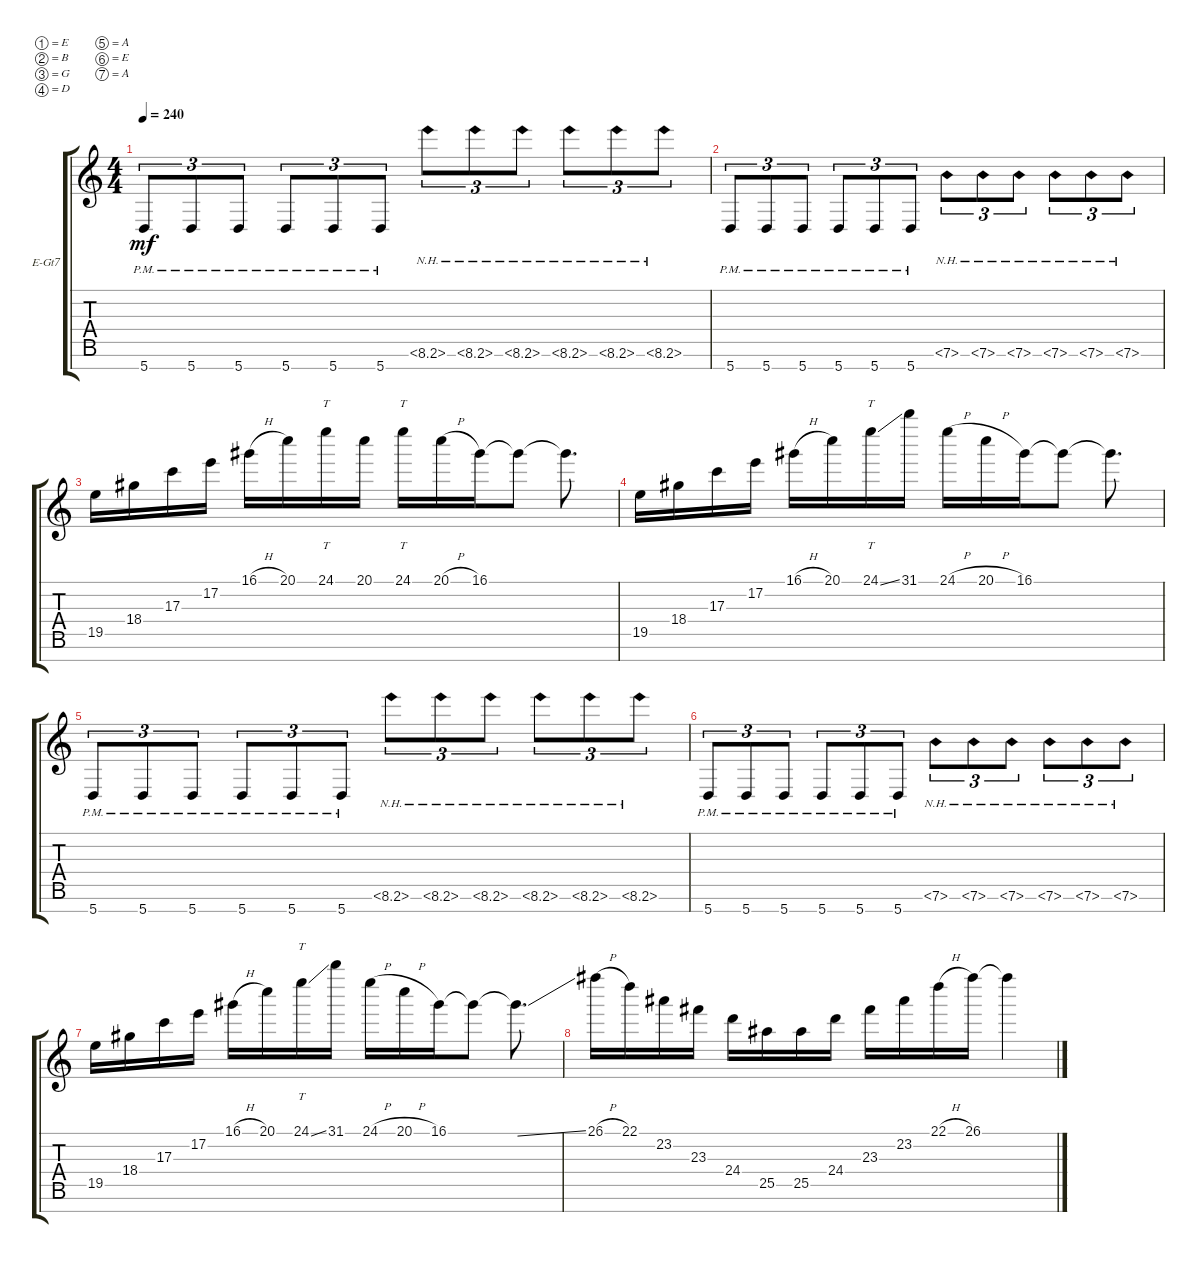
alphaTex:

\defaultSystemsLayout 4
\bracketExtendMode groupsimilarinstruments
\firstSystemTrackNameOrientation horizontal
\otherSystemsTrackNameOrientation horizontal
\track ("Electric Guitar" "E-Gt7") {instrument distortionguitar}
\staff {score tabs}
\tuning (E4 B3 G3 D3 A2 E2 A1)
\ts (4 4)
\tempo 240
\clef g2
\ks c
5.7{pm}.8{tu (3 2) dy mf} 5.7{pm}.8{tu (3 2)} 5.7{pm}.8{tu (3 2)} 5.7{pm}.8{tu (3 2)} 5.7{pm}.8{tu (3 2)} 5.7{pm}.8{tu (3 2)} 8.6{nh}.8{tu (3 2)} 8.6{nh}.8{tu (3 2)} 8.6{nh}.8{tu (3 2)} 8.6{nh}.8{tu (3 2)} 8.6{nh}.8{tu (3 2)} 8.6{nh}.8{tu (3 2)} |
5.7{pm}.8{tu (3 2)} 5.7{pm}.8{tu (3 2)} 5.7{pm}.8{tu (3 2)} 5.7{pm}.8{tu (3 2)} 5.7{pm}.8{tu (3 2)} 5.7{pm}.8{tu (3 2)} 7.6{nh}.8{tu (3 2)} 7.6{nh}.8{tu (3 2)} 7.6{nh}.8{tu (3 2)} 7.6{nh}.8{tu (3 2)} 7.6{nh}.8{tu (3 2)} 7.6{nh}.8{tu (3 2)} |
19.5.16 18.4.16 17.3.16 17.2.16 16.1{h}.16 20.1.16 24.1.16{tt} 20.1.16 24.1.16{tt} 20.1{h}.16 16.1.16 16.1{t}.8 16.1{t}.8{d} |
19.5.16 18.4.16 17.3.16 17.2.16 16.1{h}.16 20.1.16 24.1{ss}.16{tt} 31.1.16 24.1{h}.16 20.1{h}.16 16.1.16 16.1{t}.8 16.1{t}.8{d} |
5.7{pm}.8{tu (3 2)} 5.7{pm}.8{tu (3 2)} 5.7{pm}.8{tu (3 2)} 5.7{pm}.8{tu (3 2)} 5.7{pm}.8{tu (3 2)} 5.7{pm}.8{tu (3 2)} 8.6{nh}.8{tu (3 2)} 8.6{nh}.8{tu (3 2)} 8.6{nh}.8{tu (3 2)} 8.6{nh}.8{tu (3 2)} 8.6{nh}.8{tu (3 2)} 8.6{nh}.8{tu (3 2)} |
5.7{pm}.8{tu (3 2)} 5.7{pm}.8{tu (3 2)} 5.7{pm}.8{tu (3 2)} 5.7{pm}.8{tu (3 2)} 5.7{pm}.8{tu (3 2)} 5.7{pm}.8{tu (3 2)} 7.6{nh}.8{tu (3 2)} 7.6{nh}.8{tu (3 2)} 7.6{nh}.8{tu (3 2)} 7.6{nh}.8{tu (3 2)} 7.6{nh}.8{tu (3 2)} 7.6{nh}.8{tu (3 2)} |
19.5.16 18.4.16 17.3.16 17.2.16 16.1{h}.16 20.1.16 24.1{ss}.16{tt} 31.1.16 24.1{h}.16 20.1{h}.16 16.1.16 16.1{t}.8 16.1{ss t}.8{d} |
26.1{h}.16 22.1.16 23.2.16 23.3.16 24.4.16 25.5.16 25.5.16 24.4.16 23.3.16 23.2.16 22.1{h}.16 26.1.16 26.1{t}.4
